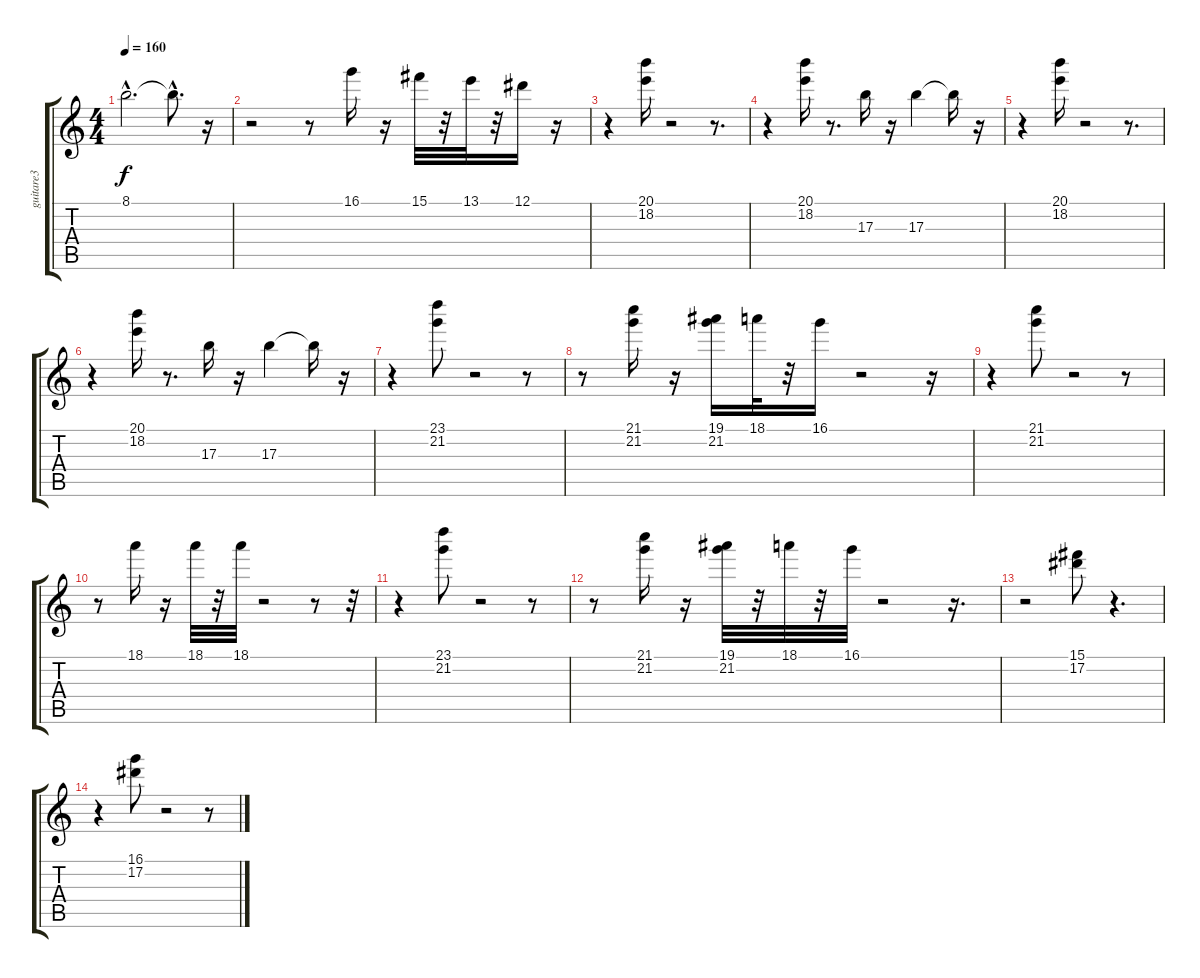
\track ("guitare3" "guitare3") {instrument distortionguitar}
\staff {score tabs}
\tuning (Eb4 Bb3 Gb3 Db3 Ab2 Eb2) {hide}
\ts (4 4)
\tempo 160
\clef g2
\ks c
8.1{hac t}.2{d dy f} 8.1{hac t}.8{d} r.16 |
r.2 r.8 16.1.16 r.16 15.1.32 r.32 13.1.32 r.32 12.1.16 r.16 |
r.4 (20.1 18.2).16 r.2 r.8{d} |
r.4 (20.1 18.2).16 r.8{d} 17.3.16 r.16 17.3.4 17.3{t}.16 r.16 |
r.4 (20.1 18.2).16 r.2 r.8{d} |
r.4 (20.1 18.2).16 r.8{d} 17.3.16 r.16 17.3.4 17.3{t}.16 r.16 |
r.4 (23.1 21.2).8 r.2 r.8 |
r.8 (21.1 21.2).16 r.16 (19.1 21.2).16 18.1.32 r.32 16.1.16 r.2 r.16 |
r.4 (21.1 21.2).8 r.2 r.8 |
r.8 18.1.16 r.16 18.1.32 r.32 18.1.32 r.2 r.8 r.32 |
r.4 (23.1 21.2).8 r.2 r.8 |
r.8 (21.1 21.2).16 r.16 (19.1 21.2).32 r.32 18.1.32 r.32 16.1.32 r.2 r.16{d} |
r.2 (15.1 17.2).8 r.4{d} |
r.4 (16.1 17.2).8 r.2 r.8
